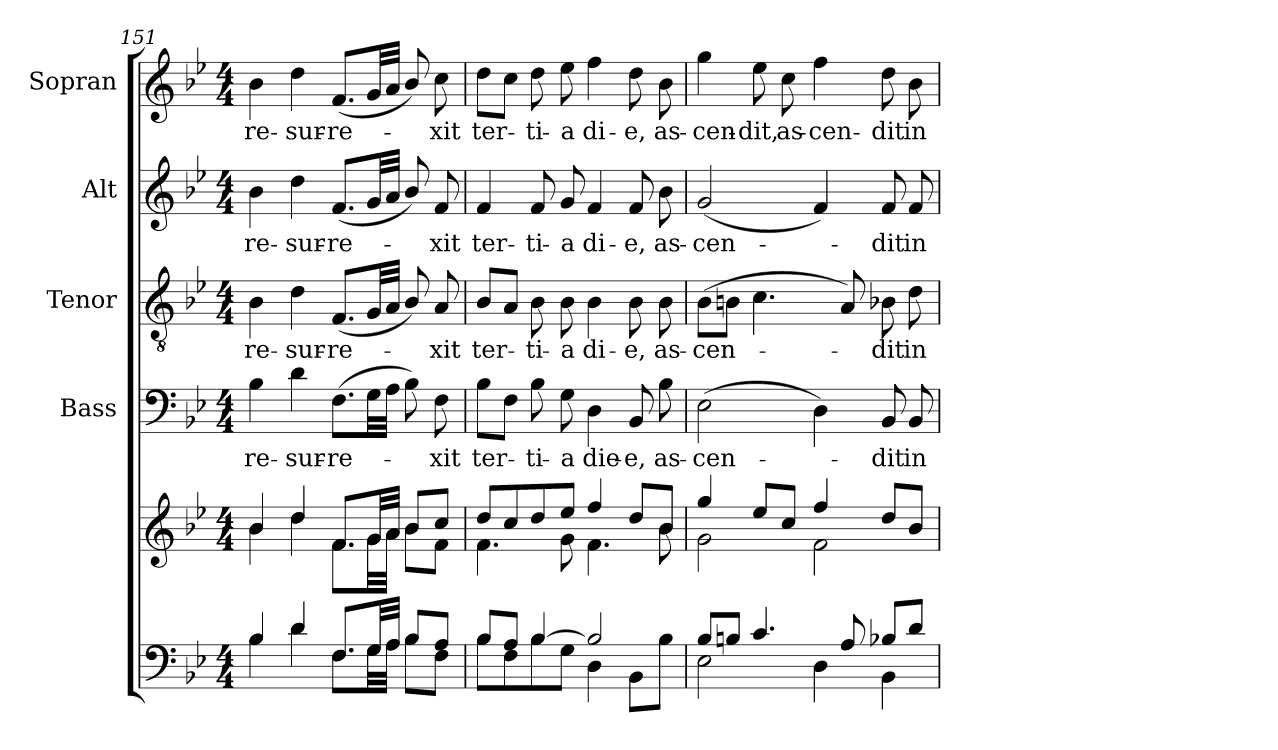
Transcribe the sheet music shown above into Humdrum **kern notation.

**kern	**kern	**kern	**text	**kern	**text	**kern	**text	**kern	**text
*part5	*part5	*part4	*part4	*part3	*part3	*part2	*part2	*part1	*part1
*staff6	*staff5	*staff4	*staff4	*staff3	*staff3	*staff2	*staff2	*staff1	*staff1
*	*	*I"Bass	*	*I"Tenor	*	*I"Alt	*	*I"Sopran	*
*	*	*I'B.	*	*I'T.	*	*I'A.	*	*I'S.	*
*clefF4	*clefG2	*clefF4	*	*clefGv2	*	*clefG2	*	*clefG2	*
*k[b-e-]	*k[b-e-]	*k[b-e-]	*	*k[b-e-]	*	*k[b-e-]	*	*k[b-e-]	*
*B-:	*B-:	*B-:	*	*B-:	*	*B-:	*	*B-:	*
*M4/4	*M4/4	*M4/4	*	*M4/4	*	*M4/4	*	*M4/4	*
=151	=151	=151	=151	=151	=151	=151	=151	=151	=151
*^	*^	*	*	*	*	*	*	*	*
!	!	!	!	!	!LO:LY:b	!	!LO:LY:b	!	!LO:LY:b	!	!LO:LY:b
4B-/	4B-\	4b-/	4b-\	4B-\	re-	4B-\	re-	4b-\	re-	4b-\	re-
!	!	!	!	!	!LO:LY:b	!	!LO:LY:b	!	!LO:LY:b	!	!LO:LY:b
4d/	4d\	4dd/	4dd\	4d\	-sur-	4d\	-sur-	4dd\	-sur-	4dd\	-sur-
!	!	!	!	!	!LO:LY:b	!	!LO:LY:b	!	!LO:LY:b	!	!LO:LY:b
8.F/L	8.F\L	8.f/L	8.f\L	(>8.F\L	-re-	(<8.F/L	-re-	(<8.f/L	-re-	(<8.f/L	-re-
32G/LL	32G\LL	32g/LL	32g\LL	32G\LL	.	32G/LL	.	32g/LL	.	32g/LL	.
32A/JJJ	32A\JJJ	32a/JJJ	32a\JJJ	32A\JJJ	.	32A/JJJ	.	32a/JJJ	.	32a/JJJ	.
8B-/L	8B-\L	8b-/L	8b-\L	8B-\)	.	8B-/)	.	8b-/)	.	8b-/)	.
!	!	!	!	!	!LO:LY:b	!	!LO:LY:b	!	!LO:LY:b	!	!LO:LY:b
8A/J	8F\J	8cc/J	8f\J	8F\	-xit	8A/	-xit	8f/	-xit	8cc\	-xit
=152	=152	=152	=152	=152	=152	=152	=152	=152	=152	=152	=152
!	!	!	!	!	!LO:LY:b	!	!LO:LY:b	!	!LO:LY:b	!	!LO:LY:b
8B-/L	8B-\L	8dd/L	4.f\	8B-\L	ter-	8B-/L	ter-	4f/	ter-	8dd\L	ter-
8A/J	8F\	8cc/	.	8F\J	.	8A/J	.	.	.	8cc\J	.
!	!	!	!	!	!LO:LY:b	!	!LO:LY:b	!	!LO:LY:b	!	!LO:LY:b
[>4B-/	8B-\	8dd/	.	8B-\	-ti-	8B-\	-ti-	8f/	-ti-	8dd\	-ti-
!	!	!	!	!	!LO:LY:b	!	!LO:LY:b	!	!LO:LY:b	!	!LO:LY:b
.	8G\J	8ee-/J	8g\	8G\	-a	8B-\	-a	8g/	-a	8ee-\	-a
!	!	!	!	!	!LO:LY:b	!	!LO:LY:b	!	!LO:LY:b	!	!LO:LY:b
2B-/]	4D\	4ff/	4.f\	4D\	die-	4B-\	di-	4f/	di-	4ff\	di-
!	!	!	!	!	!LO:LY:b	!	!LO:LY:b	!	!LO:LY:b	!	!LO:LY:b
.	8BB-\L	8dd/L	.	8BB-/	-e,	8B-\	-e,	8f/	-e,	8dd\	-e,
!	!	!	!	!	!LO:LY:b	!	!LO:LY:b	!	!LO:LY:b	!	!LO:LY:b
.	8B-\J	8b-/J	8b-\	8B-\	as-	8B-\	as-	8b-\	as-	8b-\	as-
=153	=153	=153	=153	=153	=153	=153	=153	=153	=153	=153	=153
!	!	!	!	!	!LO:LY:b	!	!LO:LY:b	!	!LO:LY:b	!	!LO:LY:b
8B-/L	2E-\	4gg/	2g\	(>2E-\	-cen-	(>8B-\L	-cen-	(<2g/	-cen-	4gg\	-cen-
8Bn/J	.	.	.	.	.	8Bn\J	.	.	.	.	.
!	!	!	!	!	!	!	!	!	!	!	!LO:LY:b
4.c/	.	8ee-/L	.	.	.	4.c\	.	.	.	8ee-\	-dit,
!	!	!	!	!	!	!	!	!	!	!	!LO:LY:b
.	.	8cc/J	.	.	.	.	.	.	.	8cc\	as-
!	!	!	!	!	!	!	!	!	!	!	!LO:LY:b
.	4D\	4ff/	2f\	4D\)	.	.	.	4f/)	.	4ff\	-cen-
8A/	.	.	.	.	.	8A/)	.	.	.	.	.
!	!	!	!	!	!LO:LY:b	!	!LO:LY:b	!	!LO:LY:b	!	!LO:LY:b
8B-X/L	4BB-\	8dd/L	.	8BB-/	-dit	8B-X\	-dit	8f/	-dit	8dd\	-dit
!	!	!	!	!	!LO:LY:b	!	!LO:LY:b	!	!LO:LY:b	!	!LO:LY:b
8d/J	.	8b-/J	.	8BB-/	in	8d\	in	8f/	in	8b-\	in
*v	*v	*	*	*	*	*	*	*	*	*	*
*	*v	*v	*	*	*	*	*	*	*	*
=	=	=	=	=	=	=	=	=	=
*-	*-	*-	*-	*-	*-	*-	*-	*-	*-
